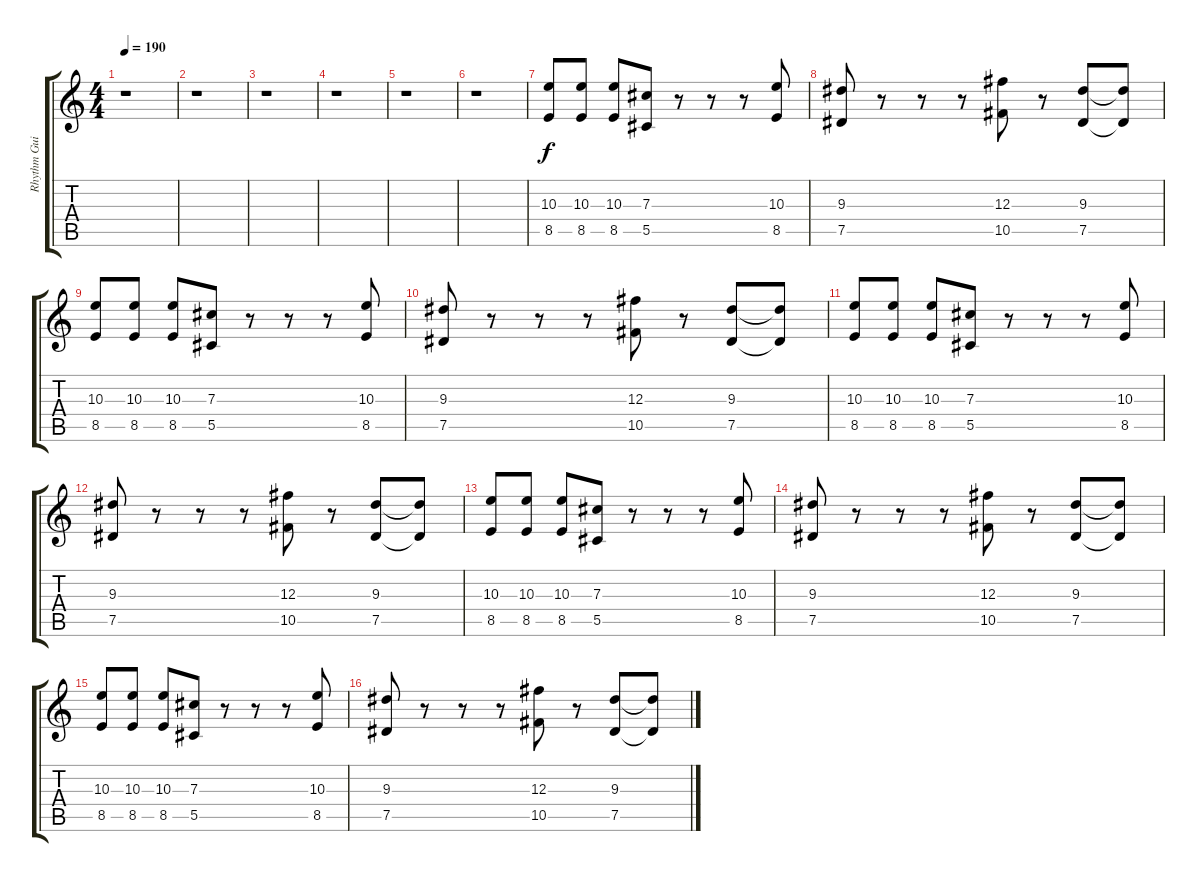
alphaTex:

\track ("Rhythm Guitar" "Rhythm Gui") {instrument distortionguitar}
\staff {score tabs}
\tuning (Eb4 Bb3 Gb3 Db3 Ab2 Db2) {hide}
\ts (4 4)
\tempo 190
\clef g2
\ks c
r.1{dy f} |
r.1 |
r.1 |
r.1 |
r.1 |
r.1 |
(10.3 8.5).8 (10.3 8.5).8 (10.3 8.5).8 (7.3 5.5).8 r.8 r.8 r.8 (10.3 8.5).8 |
(9.3 7.5).8 r.8 r.8 r.8 (12.3 10.5).8 r.8 (9.3 7.5).8 (9.3{t} 7.5{t}).8 |
(10.3 8.5).8 (10.3 8.5).8 (10.3 8.5).8 (7.3 5.5).8 r.8 r.8 r.8 (10.3 8.5).8 |
(9.3 7.5).8 r.8 r.8 r.8 (12.3 10.5).8 r.8 (9.3 7.5).8 (9.3{t} 7.5{t}).8 |
(10.3 8.5).8 (10.3 8.5).8 (10.3 8.5).8 (7.3 5.5).8 r.8 r.8 r.8 (10.3 8.5).8 |
(9.3 7.5).8 r.8 r.8 r.8 (12.3 10.5).8 r.8 (9.3 7.5).8 (9.3{t} 7.5{t}).8 |
(10.3 8.5).8 (10.3 8.5).8 (10.3 8.5).8 (7.3 5.5).8 r.8 r.8 r.8 (10.3 8.5).8 |
(9.3 7.5).8 r.8 r.8 r.8 (12.3 10.5).8 r.8 (9.3 7.5).8 (9.3{t} 7.5{t}).8 |
(10.3 8.5).8 (10.3 8.5).8 (10.3 8.5).8 (7.3 5.5).8 r.8 r.8 r.8 (10.3 8.5).8 |
(9.3 7.5).8 r.8 r.8 r.8 (12.3 10.5).8 r.8 (9.3 7.5).8 (9.3{t} 7.5{t}).8
